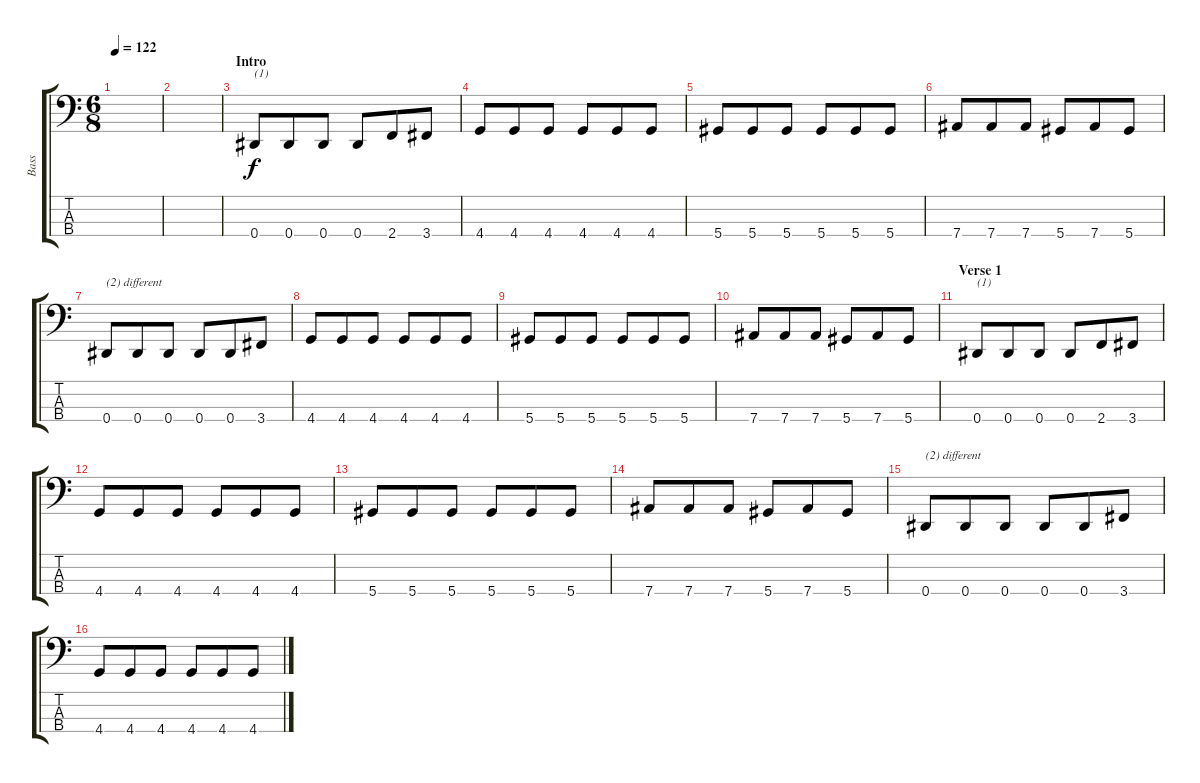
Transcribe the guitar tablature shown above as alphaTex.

\track ("Bass" "Bass") {instrument electricbasspick}
\staff {score tabs}
\tuning (Gb2 Db2 Ab1 Eb1) {hide}
\ts (6 8)
\tempo 122
\clef f4
\ks c
|
|
\section ("" "Intro")
0.4.8{txt "(1)"} 0.4.8 0.4.8 0.4.8 2.4.8 3.4.8 |
4.4.8 4.4.8 4.4.8 4.4.8 4.4.8 4.4.8 |
5.4.8 5.4.8 5.4.8 5.4.8 5.4.8 5.4.8 |
7.4.8 7.4.8 7.4.8 5.4.8 7.4.8 5.4.8 |
0.4.8{txt "(2) different"} 0.4.8 0.4.8 0.4.8 0.4.8 3.4.8 |
4.4.8 4.4.8 4.4.8 4.4.8 4.4.8 4.4.8 |
5.4.8 5.4.8 5.4.8 5.4.8 5.4.8 5.4.8 |
7.4.8 7.4.8 7.4.8 5.4.8 7.4.8 5.4.8 |
\section ("" "Verse 1")
0.4.8{txt "(1)"} 0.4.8 0.4.8 0.4.8 2.4.8 3.4.8 |
4.4.8 4.4.8 4.4.8 4.4.8 4.4.8 4.4.8 |
5.4.8 5.4.8 5.4.8 5.4.8 5.4.8 5.4.8 |
7.4.8 7.4.8 7.4.8 5.4.8 7.4.8 5.4.8 |
0.4.8{txt "(2) different"} 0.4.8 0.4.8 0.4.8 0.4.8 3.4.8 |
4.4.8 4.4.8 4.4.8 4.4.8 4.4.8 4.4.8
